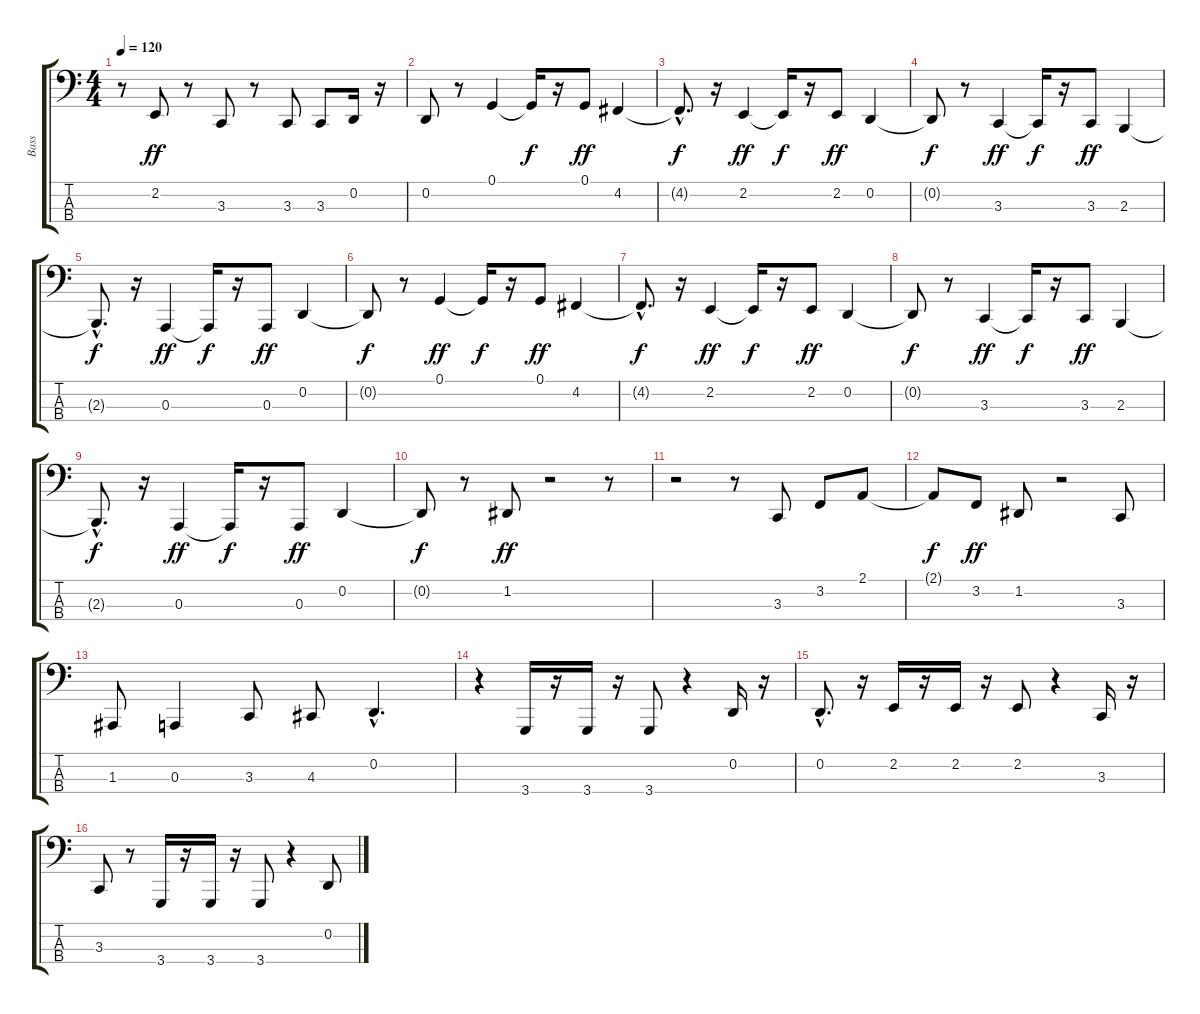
\track ("Bass" "Bass") {instrument harpsichord}
\staff {score tabs}
\tuning (G2 D2 A1 E1) {hide}
\ts (4 4)
\tempo 120
\clef f4
\ks c
r.8{dy ff} 2.2.8 r.8 3.3.8 r.8 3.3.8 3.3.8 0.2.16 r.16 |
0.2.8 r.8 0.1.4 0.1{t}.16{dy f} r.16 0.1.8{dy ff} 4.2.4 |
4.2{hac t}.8{d dy f} r.16 2.2.4{dy ff} 2.2{t}.16{dy f} r.16 2.2.8{dy ff} 0.2.4 |
0.2{t}.8{dy f} r.8 3.3.4{dy ff} 3.3{t}.16{dy f} r.16 3.3.8{dy ff} 2.3.4 |
2.3{hac t}.8{d dy f} r.16 0.3.4{dy ff} 0.3{t}.16{dy f} r.16 0.3.8{dy ff} 0.2.4 |
0.2{t}.8{dy f} r.8 0.1.4{dy ff} 0.1{t}.16{dy f} r.16 0.1.8{dy ff} 4.2.4 |
4.2{hac t}.8{d dy f} r.16 2.2.4{dy ff} 2.2{t}.16{dy f} r.16 2.2.8{dy ff} 0.2.4 |
0.2{t}.8{dy f} r.8 3.3.4{dy ff} 3.3{t}.16{dy f} r.16 3.3.8{dy ff} 2.3.4 |
2.3{hac t}.8{d dy f} r.16 0.3.4{dy ff} 0.3{t}.16{dy f} r.16 0.3.8{dy ff} 0.2.4 |
0.2{t}.8{dy f} r.8 1.2.8{dy ff} r.2 r.8 |
r.2 r.8 3.3.8 3.2.8 2.1.8 |
2.1{t}.8{dy f} 3.2.8{dy ff} 1.2.8 r.2 3.3.8 |
1.3.8 0.3.4 3.3.8 4.3.8 0.2{hac}.4{d} |
r.4 3.4.16 r.16 3.4.16 r.16 3.4.8 r.4 0.2.16 r.16 |
0.2{hac}.8{d} r.16 2.2.16 r.16 2.2.16 r.16 2.2.8 r.4 3.3.16 r.16 |
3.3.8 r.8 3.4.16 r.16 3.4.16 r.16 3.4.8 r.4 0.2.8
